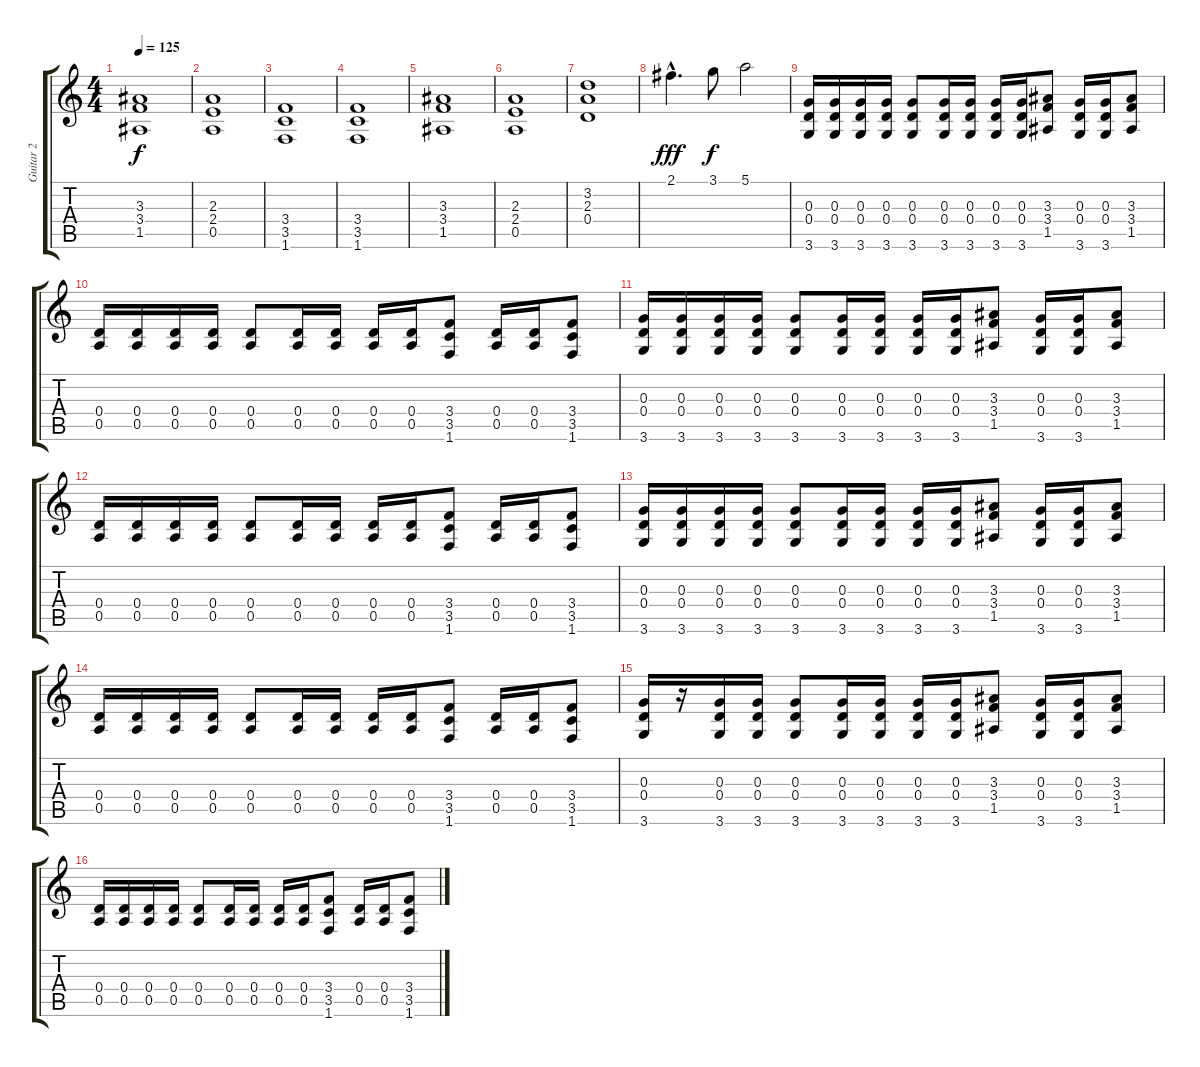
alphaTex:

\track ("Guitar 2" "Guitar 2") {instrument distortionguitar}
\staff {score tabs}
\tuning (E4 B3 G3 D3 A2 E2) {hide}
\ts (4 4)
\tempo 125
\clef g2
\ks c
(3.3 3.4 1.5).1{dy f} |
(2.3 2.4 0.5).1 |
(3.4 3.5 1.6).1 |
(3.4 3.5 1.6).1 |
(3.3 3.4 1.5).1 |
(2.3 2.4 0.5).1 |
(3.2 2.3 0.4).1 |
2.1{hac}.4{d dy fff} 3.1.8{dy f} 5.1.2 |
(0.3 0.4 3.6).16 (0.3 0.4 3.6).16 (0.3 0.4 3.6).16 (0.3 0.4 3.6).16 (0.3 0.4 3.6).8 (0.3 0.4 3.6).16 (0.3 0.4 3.6).16 (0.3 0.4 3.6).16 (0.3 0.4 3.6).16 (3.3 3.4 1.5).8 (0.3 0.4 3.6).16 (0.3 0.4 3.6).16 (3.3 3.4 1.5).8 |
(0.4 0.5).16 (0.4 0.5).16 (0.4 0.5).16 (0.4 0.5).16 (0.4 0.5).8 (0.4 0.5).16 (0.4 0.5).16 (0.4 0.5).16 (0.4 0.5).16 (3.4 3.5 1.6).8 (0.4 0.5).16 (0.4 0.5).16 (3.4 3.5 1.6).8 |
(0.3 0.4 3.6).16 (0.3 0.4 3.6).16 (0.3 0.4 3.6).16 (0.3 0.4 3.6).16 (0.3 0.4 3.6).8 (0.3 0.4 3.6).16 (0.3 0.4 3.6).16 (0.3 0.4 3.6).16 (0.3 0.4 3.6).16 (3.3 3.4 1.5).8 (0.3 0.4 3.6).16 (0.3 0.4 3.6).16 (3.3 3.4 1.5).8 |
(0.4 0.5).16 (0.4 0.5).16 (0.4 0.5).16 (0.4 0.5).16 (0.4 0.5).8 (0.4 0.5).16 (0.4 0.5).16 (0.4 0.5).16 (0.4 0.5).16 (3.4 3.5 1.6).8 (0.4 0.5).16 (0.4 0.5).16 (3.4 3.5 1.6).8 |
(0.3 0.4 3.6).16 (0.3 0.4 3.6).16 (0.3 0.4 3.6).16 (0.3 0.4 3.6).16 (0.3 0.4 3.6).8 (0.3 0.4 3.6).16 (0.3 0.4 3.6).16 (0.3 0.4 3.6).16 (0.3 0.4 3.6).16 (3.3 3.4 1.5).8 (0.3 0.4 3.6).16 (0.3 0.4 3.6).16 (3.3 3.4 1.5).8 |
(0.4 0.5).16 (0.4 0.5).16 (0.4 0.5).16 (0.4 0.5).16 (0.4 0.5).8 (0.4 0.5).16 (0.4 0.5).16 (0.4 0.5).16 (0.4 0.5).16 (3.4 3.5 1.6).8 (0.4 0.5).16 (0.4 0.5).16 (3.4 3.5 1.6).8 |
(0.3 0.4 3.6).16 r.16 (0.3 0.4 3.6).16 (0.3 0.4 3.6).16 (0.3 0.4 3.6).8 (0.3 0.4 3.6).16 (0.3 0.4 3.6).16 (0.3 0.4 3.6).16 (0.3 0.4 3.6).16 (3.3 3.4 1.5).8 (0.3 0.4 3.6).16 (0.3 0.4 3.6).16 (3.3 3.4 1.5).8 |
(0.4 0.5).16 (0.4 0.5).16 (0.4 0.5).16 (0.4 0.5).16 (0.4 0.5).8 (0.4 0.5).16 (0.4 0.5).16 (0.4 0.5).16 (0.4 0.5).16 (3.4 3.5 1.6).8 (0.4 0.5).16 (0.4 0.5).16 (3.4 3.5 1.6).8
